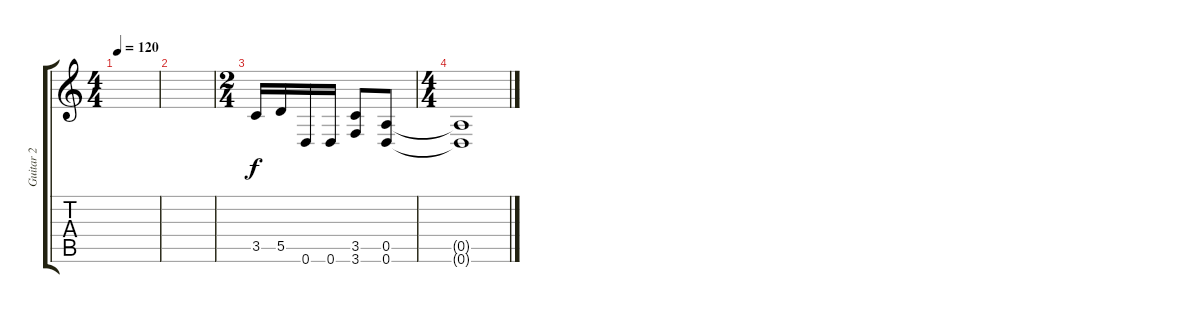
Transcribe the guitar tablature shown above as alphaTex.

\track ("Guitar 2" "Guitar 2") {instrument distortionguitar}
\staff {score tabs}
\tuning (E4 A3 F3 D3 A2 D2) {hide}
\ts (4 4)
\tempo 120
\clef g2
\ks c
|
|
\ts (2 4)
3.5.16 5.5.16 0.6.16 0.6.16 (3.5 3.6).8 (0.5 0.6).8 |
\ts (4 4)
(0.5{t} 0.6{t}).1
